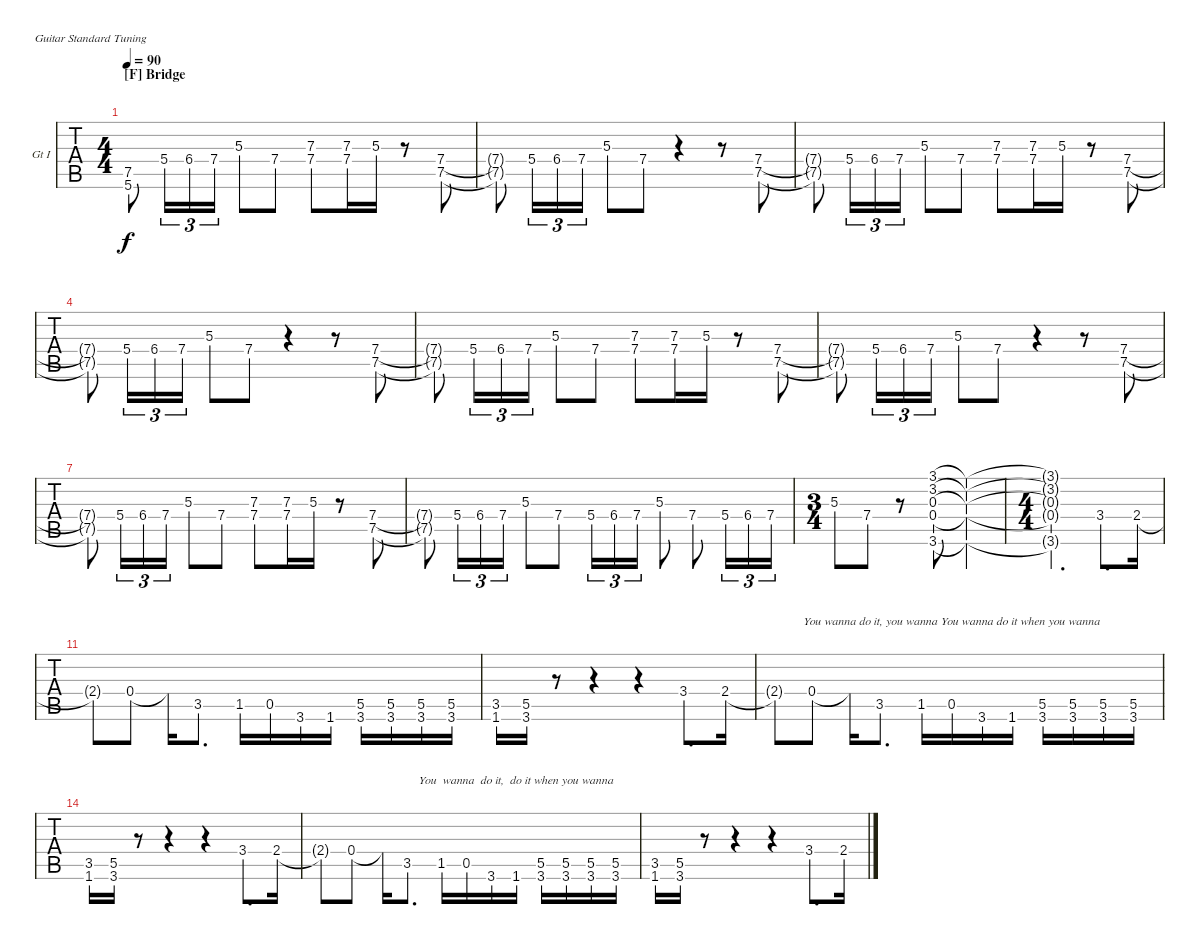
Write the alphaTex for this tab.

\bracketExtendMode nobrackets
\firstSystemTrackNameOrientation horizontal
\otherSystemsTrackNameOrientation horizontal
\defaultBarNumberDisplay FirstOfSystem
\track ("Guitar I" "Gt I") {instrument overdrivenguitar}
\staff {tabs}
\tuning (E4 B3 G3 D3 A2 E2)
\ts (4 4)
\section ("F" "Bridge")
\tempo 90
\clef g2
\ks c
(7.5 5.6).8{lyrics (0 "") lyrics (1 "") lyrics (2 "") lyrics (3 "") lyrics (4 "") dy f} 5.4.16{tu (3 2) lyrics (0 "") lyrics (1 "") lyrics (2 "") lyrics (3 "") lyrics (4 "")} 6.4.16{tu (3 2) lyrics (0 "") lyrics (1 "") lyrics (2 "") lyrics (3 "") lyrics (4 "")} 7.4.16{tu (3 2) lyrics (0 "") lyrics (1 "") lyrics (2 "") lyrics (3 "") lyrics (4 "")} 5.3.8 7.4.8 (7.3{st} 7.4{st}).8 (7.3 7.4{st}).16 5.3.16 r.8 (7.4 7.5).8 |
(7.4{t} 7.5{t}).8{lyrics (0 "") lyrics (1 "") lyrics (2 "") lyrics (3 "") lyrics (4 "")} 5.4.16{tu (3 2) lyrics (0 "") lyrics (1 "") lyrics (2 "") lyrics (3 "") lyrics (4 "")} 6.4.16{tu (3 2) lyrics (0 "") lyrics (1 "") lyrics (2 "") lyrics (3 "") lyrics (4 "")} 7.4.16{tu (3 2) lyrics (0 "") lyrics (1 "") lyrics (2 "") lyrics (3 "") lyrics (4 "")} 5.3.8 7.4.8 r.4 r.8 (7.4 7.5).8 |
(7.4{t} 7.5{t}).8{lyrics (0 "") lyrics (1 "") lyrics (2 "") lyrics (3 "") lyrics (4 "")} 5.4.16{tu (3 2) lyrics (0 "") lyrics (1 "") lyrics (2 "") lyrics (3 "") lyrics (4 "")} 6.4.16{tu (3 2) lyrics (0 "") lyrics (1 "") lyrics (2 "") lyrics (3 "") lyrics (4 "")} 7.4.16{tu (3 2) lyrics (0 "") lyrics (1 "") lyrics (2 "") lyrics (3 "") lyrics (4 "")} 5.3.8 7.4.8 (7.3{st} 7.4{st}).8 (7.3 7.4{st}).16 5.3.16 r.8 (7.4 7.5).8 |
(7.4{t} 7.5{t}).8{lyrics (0 "") lyrics (1 "") lyrics (2 "") lyrics (3 "") lyrics (4 "")} 5.4.16{tu (3 2) lyrics (0 "") lyrics (1 "") lyrics (2 "") lyrics (3 "") lyrics (4 "")} 6.4.16{tu (3 2) lyrics (0 "") lyrics (1 "") lyrics (2 "") lyrics (3 "") lyrics (4 "")} 7.4.16{tu (3 2) lyrics (0 "") lyrics (1 "") lyrics (2 "") lyrics (3 "") lyrics (4 "")} 5.3.8 7.4.8 r.4 r.8 (7.4 7.5).8 |
(7.4{t} 7.5{t}).8{lyrics (0 "") lyrics (1 "") lyrics (2 "") lyrics (3 "") lyrics (4 "")} 5.4.16{tu (3 2) lyrics (0 "") lyrics (1 "") lyrics (2 "") lyrics (3 "") lyrics (4 "")} 6.4.16{tu (3 2) lyrics (0 "") lyrics (1 "") lyrics (2 "") lyrics (3 "") lyrics (4 "")} 7.4.16{tu (3 2) lyrics (0 "") lyrics (1 "") lyrics (2 "") lyrics (3 "") lyrics (4 "")} 5.3.8 7.4.8 (7.3{st} 7.4{st}).8 (7.3 7.4{st}).16 5.3.16 r.8 (7.4 7.5).8 |
(7.4{t} 7.5{t}).8{lyrics (0 "") lyrics (1 "") lyrics (2 "") lyrics (3 "") lyrics (4 "")} 5.4.16{tu (3 2) lyrics (0 "") lyrics (1 "") lyrics (2 "") lyrics (3 "") lyrics (4 "")} 6.4.16{tu (3 2) lyrics (0 "") lyrics (1 "") lyrics (2 "") lyrics (3 "") lyrics (4 "")} 7.4.16{tu (3 2) lyrics (0 "") lyrics (1 "") lyrics (2 "") lyrics (3 "") lyrics (4 "")} 5.3.8 7.4.8 r.4 r.8 (7.4 7.5).8 |
(7.4{t} 7.5{t}).8{lyrics (0 "") lyrics (1 "") lyrics (2 "") lyrics (3 "") lyrics (4 "")} 5.4.16{tu (3 2) lyrics (0 "") lyrics (1 "") lyrics (2 "") lyrics (3 "") lyrics (4 "")} 6.4.16{tu (3 2) lyrics (0 "") lyrics (1 "") lyrics (2 "") lyrics (3 "") lyrics (4 "")} 7.4.16{tu (3 2) lyrics (0 "") lyrics (1 "") lyrics (2 "") lyrics (3 "") lyrics (4 "")} 5.3.8 7.4.8 (7.3{st} 7.4{st}).8 (7.3 7.4{st}).16 5.3.16 r.8 (7.4 7.5).8 |
(7.4{t} 7.5{t}).8{lyrics (0 "") lyrics (1 "") lyrics (2 "") lyrics (3 "") lyrics (4 "")} 5.4.16{tu (3 2) lyrics (0 "") lyrics (1 "") lyrics (2 "") lyrics (3 "") lyrics (4 "")} 6.4.16{tu (3 2) lyrics (0 "") lyrics (1 "") lyrics (2 "") lyrics (3 "") lyrics (4 "")} 7.4.16{tu (3 2) lyrics (0 "") lyrics (1 "") lyrics (2 "") lyrics (3 "") lyrics (4 "")} 5.3.8 7.4.8 5.4.16{tu (3 2)} 6.4.16{tu (3 2)} 7.4.16{tu (3 2)} 5.3.8 7.4.8 5.4.16{tu (3 2)} 6.4.16{tu (3 2)} 7.4.16{tu (3 2)} |
\ts (3 4)
5.3.8{lyrics (0 "") lyrics (1 "") lyrics (2 "") lyrics (3 "") lyrics (4 "")} 7.4.8{lyrics (0 "") lyrics (1 "") lyrics (2 "") lyrics (3 "") lyrics (4 "")} r.8 (3.1 3.2 0.3 0.4 3.6).8{lyrics (0 "") lyrics (1 "") lyrics (2 "") lyrics (3 "") lyrics (4 "")} (3.1{t} 3.2{t} 0.3{t} 0.4{t} 3.6{t}).4{lyrics (0 "") lyrics (1 "") lyrics (2 "") lyrics (3 "") lyrics (4 "")} |
\ts (4 4)
(3.1{t} 3.2{t} 0.3{t} 0.4{t} 3.6{t}).2{d lyrics (0 "") lyrics (1 "") lyrics (2 "") lyrics (3 "") lyrics (4 "")} 3.4.8{d lyrics (0 "") lyrics (1 "") lyrics (2 "") lyrics (3 "") lyrics (4 "")} 2.4.16{lyrics (0 "") lyrics (1 "") lyrics (2 "") lyrics (3 "") lyrics (4 "")} |
2.4{t}.8{lyrics (0 "") lyrics (1 "") lyrics (2 "") lyrics (3 "") lyrics (4 "")} 0.4.8{lyrics (0 "") lyrics (1 "") lyrics (2 "") lyrics (3 "") lyrics (4 "")} 0.4{t}.16{lyrics (0 "") lyrics (1 "") lyrics (2 "") lyrics (3 "") lyrics (4 "")} 3.5.8{d lyrics (0 "") lyrics (1 "") lyrics (2 "") lyrics (3 "") lyrics (4 "")} 1.5.16{lyrics (0 "") lyrics (1 "") lyrics (2 "") lyrics (3 "") lyrics (4 "")} 0.5.16{lyrics (0 "") lyrics (1 "") lyrics (2 "") lyrics (3 "") lyrics (4 "")} 3.6.16{lyrics (0 "") lyrics (1 "") lyrics (2 "") lyrics (3 "") lyrics (4 "")} 1.6.16{lyrics (0 "") lyrics (1 "") lyrics (2 "") lyrics (3 "") lyrics (4 "")} (5.5 3.6).16{lyrics (0 "") lyrics (1 "") lyrics (2 "") lyrics (3 "") lyrics (4 "")} (5.5 3.6).16{lyrics (0 "") lyrics (1 "") lyrics (2 "") lyrics (3 "") lyrics (4 "")} (5.5 3.6).16{lyrics (0 "") lyrics (1 "") lyrics (2 "") lyrics (3 "") lyrics (4 "")} (5.5 3.6).16{lyrics (0 "") lyrics (1 "") lyrics (2 "") lyrics (3 "") lyrics (4 "")} |
(3.5 1.6).16{lyrics (0 "") lyrics (1 "") lyrics (2 "") lyrics (3 "") lyrics (4 "")} (5.5 3.6).16{lyrics (0 "") lyrics (1 "") lyrics (2 "") lyrics (3 "") lyrics (4 "")} r.8 r.4 r.4 3.4.8{d lyrics (0 "") lyrics (1 "") lyrics (2 "") lyrics (3 "") lyrics (4 "")} 2.4.16{lyrics (0 "") lyrics (1 "") lyrics (2 "") lyrics (3 "") lyrics (4 "")} |
2.4{t}.8{lyrics (0 "") lyrics (1 "") lyrics (2 "") lyrics (3 "") lyrics (4 "")} 0.4.8{lyrics (0 "") lyrics (1 "") lyrics (2 "") lyrics (3 "") lyrics (4 "")} 0.4{t}.16{lyrics (0 "") lyrics (1 "") lyrics (2 "") lyrics (3 "") lyrics (4 "")} 3.5.8{d lyrics (0 "") lyrics (1 "") lyrics (2 "") lyrics (3 "") lyrics (4 "")} 1.5.16{lyrics (0 "") lyrics (1 "") lyrics (2 "") lyrics (3 "") lyrics (4 "")} 0.5.16{lyrics (0 "") lyrics (1 "") lyrics (2 "You wanna do it, you wanna You wanna do it when you wanna") lyrics (3 "") lyrics (4 "")} 3.6.16{lyrics (0 "") lyrics (1 "") lyrics (2 "") lyrics (3 "") lyrics (4 "")} 1.6.16{lyrics (0 "") lyrics (1 "") lyrics (2 "") lyrics (3 "") lyrics (4 "")} (5.5 3.6).16{lyrics (0 "") lyrics (1 "") lyrics (2 "") lyrics (3 "") lyrics (4 "")} (5.5 3.6).16{lyrics (0 "") lyrics (1 "") lyrics (2 "") lyrics (3 "") lyrics (4 "")} (5.5 3.6).16{lyrics (0 "") lyrics (1 "") lyrics (2 "") lyrics (3 "") lyrics (4 "")} (5.5 3.6).16{lyrics (0 "") lyrics (1 "") lyrics (2 "") lyrics (3 "") lyrics (4 "")} |
(3.5 1.6).16{lyrics (0 "") lyrics (1 "") lyrics (2 "") lyrics (3 "") lyrics (4 "")} (5.5 3.6).16{lyrics (0 "") lyrics (1 "") lyrics (2 "") lyrics (3 "") lyrics (4 "")} r.8 r.4 r.4 3.4.8{d lyrics (0 "") lyrics (1 "") lyrics (2 "") lyrics (3 "") lyrics (4 "")} 2.4.16{lyrics (0 "") lyrics (1 "") lyrics (2 "") lyrics (3 "") lyrics (4 "")} |
2.4{t}.8{lyrics (0 "") lyrics (1 "") lyrics (2 "") lyrics (3 "") lyrics (4 "")} 0.4.8{lyrics (0 "") lyrics (1 "") lyrics (2 "") lyrics (3 "") lyrics (4 "")} 0.4{t}.16{lyrics (0 "") lyrics (1 "") lyrics (2 "") lyrics (3 "") lyrics (4 "")} 3.5.8{d lyrics (0 "") lyrics (1 "") lyrics (2 "") lyrics (3 "") lyrics (4 "")} 1.5.16{lyrics (0 "") lyrics (1 "") lyrics (2 "") lyrics (3 "") lyrics (4 "")} 0.5.16{lyrics (0 "") lyrics (1 "") lyrics (2 "") lyrics (3 "") lyrics (4 "")} 3.6.16{lyrics (0 "") lyrics (1 "") lyrics (2 "") lyrics (3 "") lyrics (4 "")} 1.6.16{lyrics (0 "") lyrics (1 "") lyrics (2 "You  wanna  do it,  do it when you wanna") lyrics (3 "") lyrics (4 "")} (5.5 3.6).16{lyrics (0 "") lyrics (1 "") lyrics (2 "") lyrics (3 "") lyrics (4 "")} (5.5 3.6).16{lyrics (0 "") lyrics (1 "") lyrics (2 "") lyrics (3 "") lyrics (4 "")} (5.5 3.6).16{lyrics (0 "") lyrics (1 "") lyrics (2 "") lyrics (3 "") lyrics (4 "")} (5.5 3.6).16{lyrics (0 "") lyrics (1 "") lyrics (2 "") lyrics (3 "") lyrics (4 "")} |
(3.5 1.6).16{lyrics (0 "") lyrics (1 "") lyrics (2 "") lyrics (3 "") lyrics (4 "")} (5.5 3.6).16{lyrics (0 "") lyrics (1 "") lyrics (2 "") lyrics (3 "") lyrics (4 "")} r.8 r.4 r.4 3.4.8{d lyrics (0 "") lyrics (1 "") lyrics (2 "") lyrics (3 "") lyrics (4 "")} 2.4.16{lyrics (0 "") lyrics (1 "") lyrics (2 "") lyrics (3 "") lyrics (4 "")}
